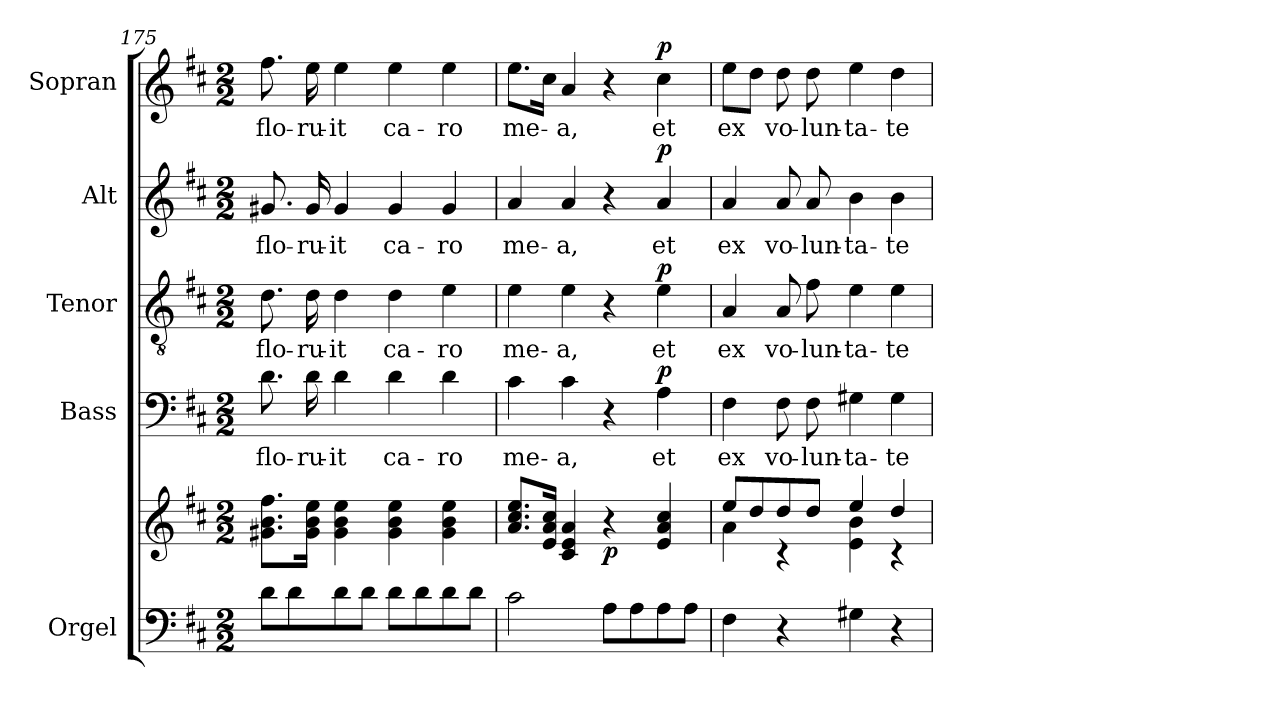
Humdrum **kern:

**kern	**kern	**dynam	**kern	**text	**dynam	**kern	**text	**dynam	**kern	**text	**dynam	**kern	**text	**dynam
*part5	*part5	*part5	*part4	*part4	*part4	*part3	*part3	*part3	*part2	*part2	*part2	*part1	*part1	*part1
*staff6	*staff5	*staff5/6	*staff4	*staff4	*staff4	*staff3	*staff3	*staff3	*staff2	*staff2	*staff2	*staff1	*staff1	*staff1
*I"Orgel	*	*	*I"Bass	*	*	*I"Tenor	*	*	*I"Alt	*	*	*I"Sopran	*	*
*I'Org.	*	*	*I'B	*	*	*I'T	*	*	*I'A	*	*	*I'S	*	*
*clefF4	*clefG2	*	*clefF4	*	*	*clefGv2	*	*	*clefG2	*	*	*clefG2	*	*
*k[f#c#]	*k[f#c#]	*	*k[f#c#]	*	*	*k[f#c#]	*	*	*k[f#c#]	*	*	*k[f#c#]	*	*
*D:	*D:	*	*D:	*	*	*D:	*	*	*D:	*	*	*D:	*	*
*M2/2	*M2/2	*	*M2/2	*	*	*M2/2	*	*	*M2/2	*	*	*M2/2	*	*
=175	=175	=175	=175	=175	=175	=175	=175	=175	=175	=175	=175	=175	=175	=175
!	!	!	!	!LO:LY:b	!	!	!LO:LY:b	!	!	!LO:LY:b	!	!	!LO:LY:b	!
8d\L	8.g#X\ 8.b\ 8.ff#\L	.	8.d\	-flo-	.	8.d\	-flo-	.	8.g#X/	-flo-	.	8.ff#\	-flo-	.
8d\	.	.	.	.	.	.	.	.	.	.	.	.	.	.
!	!	!	!	!LO:LY:b	!	!	!LO:LY:b	!	!	!LO:LY:b	!	!	!LO:LY:b	!
.	16g#\ 16b\ 16ee\Jk	.	16d\	-ru-	.	16d\	-ru-	.	16g#/	-ru-	.	16ee\	-ru-	.
!	!	!	!	!LO:LY:b	!	!	!LO:LY:b	!	!	!LO:LY:b	!	!	!LO:LY:b	!
8d\	4g#\ 4b\ 4ee\	.	4d\	-it	.	4d\	-it	.	4g#/	-it	.	4ee\	-it	.
8d\J	.	.	.	.	.	.	.	.	.	.	.	.	.	.
!	!	!	!	!LO:LY:b	!	!	!LO:LY:b	!	!	!LO:LY:b	!	!	!LO:LY:b	!
8d\L	4g#\ 4b\ 4ee\	.	4d\	ca-	.	4d\	ca-	.	4g#/	ca-	.	4ee\	ca-	.
8d\	.	.	.	.	.	.	.	.	.	.	.	.	.	.
!	!	!	!	!LO:LY:b	!	!	!LO:LY:b	!	!	!LO:LY:b	!	!	!LO:LY:b	!
8d\	4g#\ 4b\ 4ee\	.	4d\	-ro	.	4e\	-ro	.	4g#/	-ro	.	4ee\	-ro	.
8d\J	.	.	.	.	.	.	.	.	.	.	.	.	.	.
=176	=176	=176	=176	=176	=176	=176	=176	=176	=176	=176	=176	=176	=176	=176
!	!	!	!	!LO:LY:b	!	!	!LO:LY:b	!	!	!LO:LY:b	!	!	!LO:LY:b	!
2c#\	8.a/ 8.cc#/ 8.ee/L	.	4c#\	me-	.	4e\	me-	.	4a/	me-	.	8.ee\L	me-	.
.	16e/ 16a/ 16cc#/Jk	.	.	.	.	.	.	.	.	.	.	16cc#\Jk	.	.
!	!	!	!	!LO:LY:b	!	!	!LO:LY:b	!	!	!LO:LY:b	!	!	!LO:LY:b	!
.	4c#/ 4e/ 4a/	.	4c#\	-a,	.	4e\	-a,	.	4a/	-a,	.	4a/	-a,	.
!	!	!LO:DY:b	!	!	!	!	!	!	!	!	!	!	!	!
8A\L	4r	p	4r	.	.	4r	.	.	4r	.	.	4r	.	.
8A\	.	.	.	.	.	.	.	.	.	.	.	.	.	.
!	!	!	!	!LO:LY:b	!LO:DY:a	!	!LO:LY:b	!LO:DY:a	!	!LO:LY:b	!LO:DY:a	!	!LO:LY:b	!LO:DY:a
8A\	4e/ 4a/ 4cc#/	.	4A\	et	p	4e\	et	p	4a/	et	p	4cc#\	et	p
8A\J	.	.	.	.	.	.	.	.	.	.	.	.	.	.
!!LO:LB:g=z
=177	=177	=177	=177	=177	=177	=177	=177	=177	=177	=177	=177	=177	=177	=177
*	*^	*	*	*	*	*	*	*	*	*	*	*	*	*
!	!	!	!	!	!LO:LY:b	!	!	!LO:LY:b	!	!	!LO:LY:b	!	!	!LO:LY:b	!
4F#\	8ee/L	4a\	.	4F#\	ex	.	4A/	ex	.	4a/	ex	.	8ee\L	ex	.
.	8dd/	.	.	.	.	.	.	.	.	.	.	.	8dd\J	.	.
!	!	!	!	!	!LO:LY:b	!	!	!LO:LY:b	!	!	!LO:LY:b	!	!	!LO:LY:b	!
4r	8dd/	4rc	.	8F#\	vo-	.	8A/	vo-	.	8a/	vo-	.	8dd\	vo-	.
!	!	!	!	!	!LO:LY:b	!	!	!LO:LY:b	!	!	!LO:LY:b	!	!	!LO:LY:b	!
.	8dd/J	.	.	8F#\	-lun-	.	8f#\	-lun-	.	8a/	-lun-	.	8dd\	-lun-	.
!	!	!	!	!	!LO:LY:b	!	!	!LO:LY:b	!	!	!LO:LY:b	!	!	!LO:LY:b	!
4G#X\	4ee/	4e\ 4b\	.	4G#X\	-ta-	.	4e\	-ta-	.	4b\	-ta-	.	4ee\	-ta-	.
!	!	!	!	!	!LO:LY:b	!	!	!LO:LY:b	!	!	!LO:LY:b	!	!	!LO:LY:b	!
4r	4dd/	4rc	.	4G#\	-te	.	4e\	-te	.	4b\	-te	.	4dd\	-te	.
*	*v	*v	*	*	*	*	*	*	*	*	*	*	*	*	*
=	=	=	=	=	=	=	=	=	=	=	=	=	=	=
*-	*-	*-	*-	*-	*-	*-	*-	*-	*-	*-	*-	*-	*-	*-
